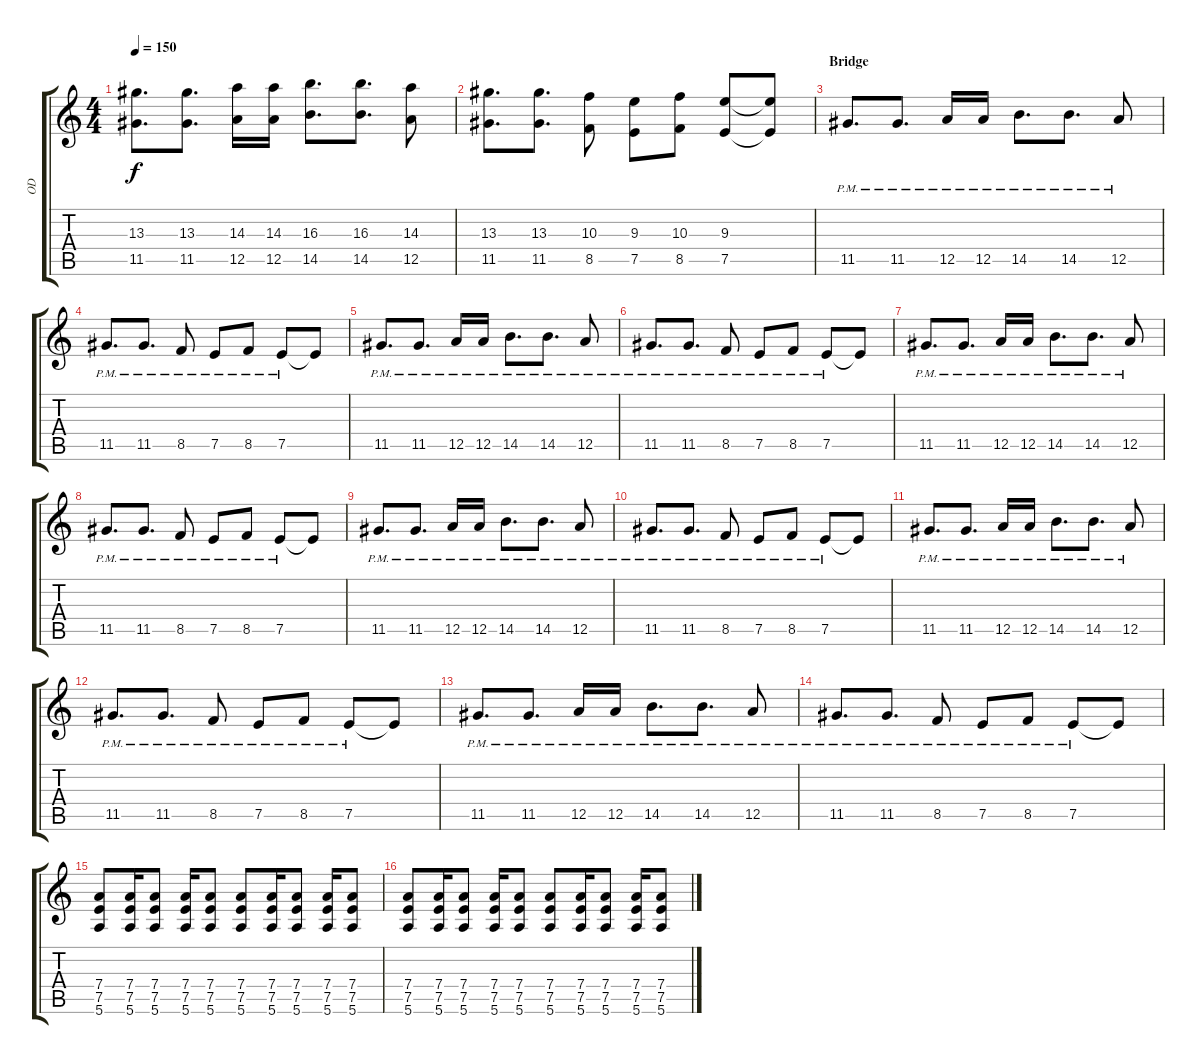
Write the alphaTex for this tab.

\track ("OD" "OD") {instrument overdrivenguitar}
\staff {score tabs}
\tuning (E4 B3 G3 D3 A2 E2) {hide}
\ts (4 4)
\tempo 150
\clef g2
\ks c
(13.3 11.5).8{d dy f} (13.3 11.5).8{d} (14.3 12.5).16 (14.3 12.5).16 (16.3 14.5).8{d} (16.3 14.5).8{d} (14.3 12.5).8 |
(13.3 11.5).8{d} (13.3 11.5).8{d} (10.3 8.5).8 (9.3 7.5).8 (10.3 8.5).8 (9.3 7.5).8 (9.3{t} 7.5{t}).8 |
\section ("" "Bridge")
11.5{pm}.8{d} 11.5{pm}.8{d} 12.5{pm}.16 12.5{pm}.16 14.5{pm}.8{d} 14.5{pm}.8{d} 12.5{pm}.8 |
11.5{pm}.8{d} 11.5{pm}.8{d} 8.5{pm}.8 7.5{pm}.8 8.5{pm}.8 7.5{pm}.8 7.5{t}.8 |
11.5{pm}.8{d} 11.5{pm}.8{d} 12.5{pm}.16 12.5{pm}.16 14.5{pm}.8{d} 14.5{pm}.8{d} 12.5{pm}.8 |
11.5{pm}.8{d} 11.5{pm}.8{d} 8.5{pm}.8 7.5{pm}.8 8.5{pm}.8 7.5{pm}.8 7.5{t}.8 |
11.5{pm}.8{d} 11.5{pm}.8{d} 12.5{pm}.16 12.5{pm}.16 14.5{pm}.8{d} 14.5{pm}.8{d} 12.5{pm}.8 |
11.5{pm}.8{d} 11.5{pm}.8{d} 8.5{pm}.8 7.5{pm}.8 8.5{pm}.8 7.5{pm}.8 7.5{t}.8 |
11.5{pm}.8{d} 11.5{pm}.8{d} 12.5{pm}.16 12.5{pm}.16 14.5{pm}.8{d} 14.5{pm}.8{d} 12.5{pm}.8 |
11.5{pm}.8{d} 11.5{pm}.8{d} 8.5{pm}.8 7.5{pm}.8 8.5{pm}.8 7.5{pm}.8 7.5{t}.8 |
11.5{pm}.8{d} 11.5{pm}.8{d} 12.5{pm}.16 12.5{pm}.16 14.5{pm}.8{d} 14.5{pm}.8{d} 12.5{pm}.8 |
11.5{pm}.8{d} 11.5{pm}.8{d} 8.5{pm}.8 7.5{pm}.8 8.5{pm}.8 7.5{pm}.8 7.5{t}.8 |
11.5{pm}.8{d} 11.5{pm}.8{d} 12.5{pm}.16 12.5{pm}.16 14.5{pm}.8{d} 14.5{pm}.8{d} 12.5{pm}.8 |
11.5{pm}.8{d} 11.5{pm}.8{d} 8.5{pm}.8 7.5{pm}.8 8.5{pm}.8 7.5{pm}.8 7.5{t}.8 |
(7.4 7.5 5.6).8 (7.4 7.5 5.6).16 (7.4 7.5 5.6).8 (7.4 7.5 5.6).16 (7.4 7.5 5.6).8 (7.4 7.5 5.6).8 (7.4 7.5 5.6).16 (7.4 7.5 5.6).8 (7.4 7.5 5.6).16 (7.4 7.5 5.6).8 |
(7.4 7.5 5.6).8 (7.4 7.5 5.6).16 (7.4 7.5 5.6).8 (7.4 7.5 5.6).16 (7.4 7.5 5.6).8 (7.4 7.5 5.6).8 (7.4 7.5 5.6).16 (7.4 7.5 5.6).8 (7.4 7.5 5.6).16 (7.4 7.5 5.6).8
